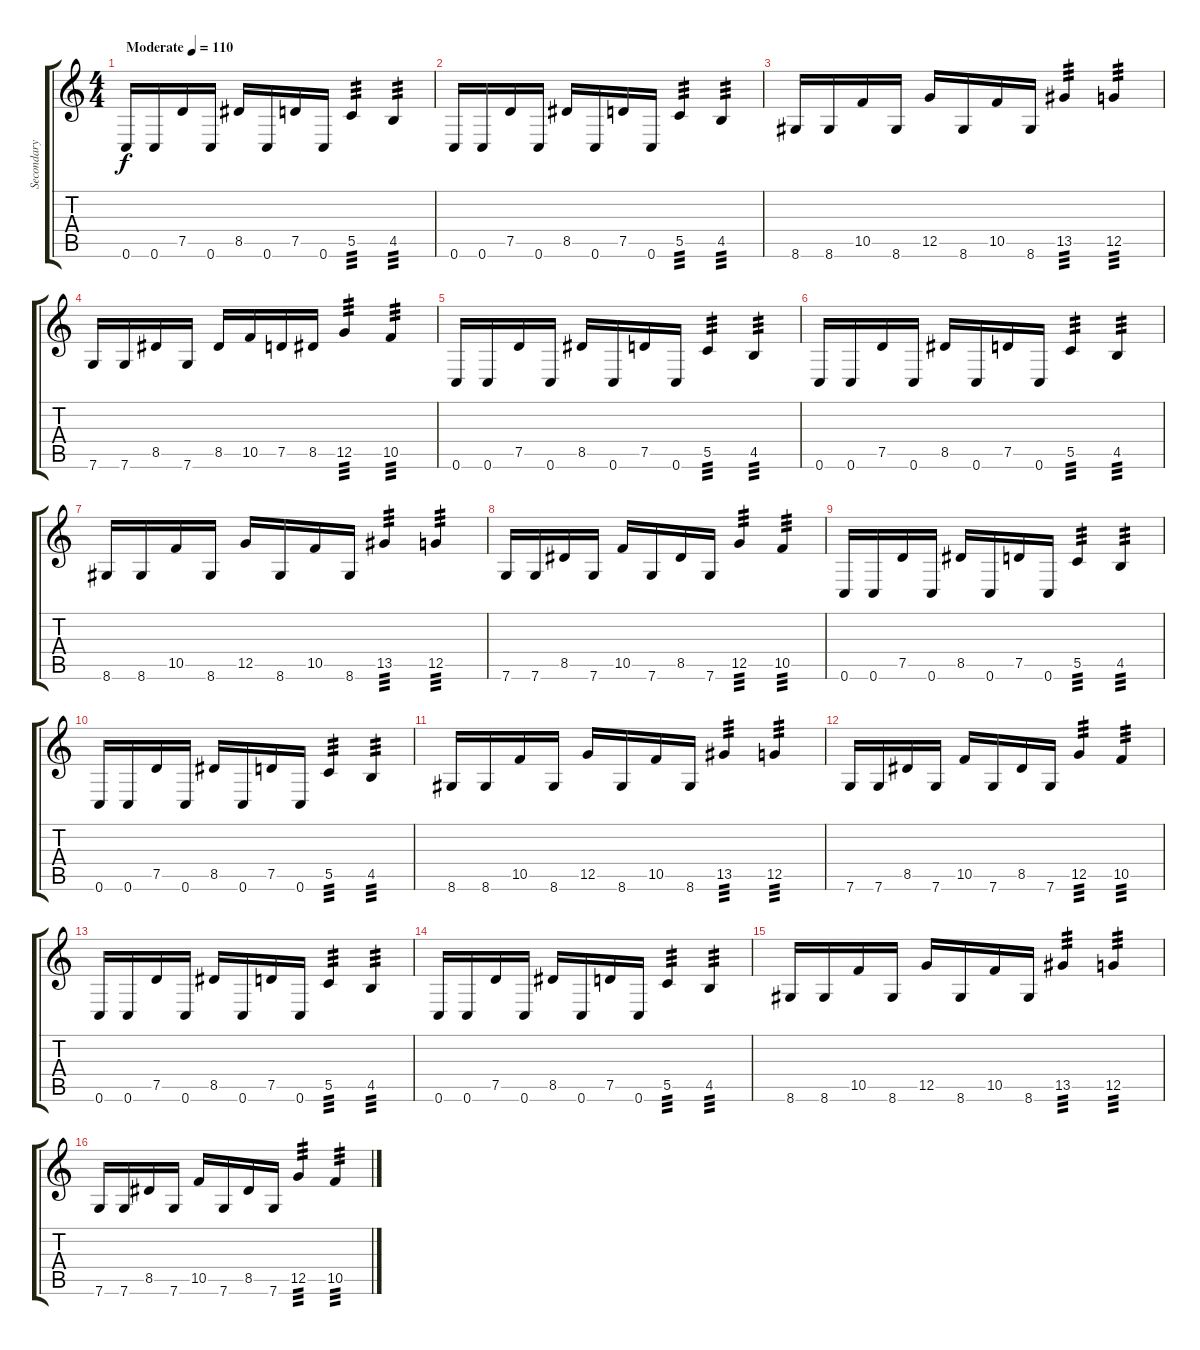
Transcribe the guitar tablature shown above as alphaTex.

\track ("Secondary gitbox" "Secondary ") {instrument overdrivenguitar}
\staff {score tabs}
\tuning (D4 A3 F3 C3 G2 C2) {hide}
\ts (4 4)
\tempo (110 "Moderate")
\clef g2
\ks c
0.6.16{dy f instrument overdrivenguitar} 0.6.16 7.5.16 0.6.16 8.5.16 0.6.16 7.5.16 0.6.16 5.5.4{tp 3} 4.5.4{tp 3} |
0.6.16 0.6.16 7.5.16 0.6.16 8.5.16 0.6.16 7.5.16 0.6.16 5.5.4{tp 3} 4.5.4{tp 3} |
8.6.16 8.6.16 10.5.16 8.6.16 12.5.16 8.6.16 10.5.16 8.6.16 13.5.4{tp 3} 12.5.4{tp 3} |
7.6.16 7.6.16 8.5.16 7.6.16 8.5.16 10.5.16 7.5.16 8.5.16 12.5.4{tp 3} 10.5.4{tp 3} |
0.6.16 0.6.16 7.5.16 0.6.16 8.5.16 0.6.16 7.5.16 0.6.16 5.5.4{tp 3} 4.5.4{tp 3} |
0.6.16 0.6.16 7.5.16 0.6.16 8.5.16 0.6.16 7.5.16 0.6.16 5.5.4{tp 3} 4.5.4{tp 3} |
8.6.16 8.6.16 10.5.16 8.6.16 12.5.16 8.6.16 10.5.16 8.6.16 13.5.4{tp 3} 12.5.4{tp 3} |
7.6.16 7.6.16 8.5.16 7.6.16 10.5.16 7.6.16 8.5.16 7.6.16 12.5.4{tp 3} 10.5.4{tp 3} |
0.6.16 0.6.16 7.5.16 0.6.16 8.5.16 0.6.16 7.5.16 0.6.16 5.5.4{tp 3} 4.5.4{tp 3} |
0.6.16 0.6.16 7.5.16 0.6.16 8.5.16 0.6.16 7.5.16 0.6.16 5.5.4{tp 3} 4.5.4{tp 3} |
8.6.16 8.6.16 10.5.16 8.6.16 12.5.16 8.6.16 10.5.16 8.6.16 13.5.4{tp 3} 12.5.4{tp 3} |
7.6.16 7.6.16 8.5.16 7.6.16 10.5.16 7.6.16 8.5.16 7.6.16 12.5.4{tp 3} 10.5.4{tp 3} |
0.6.16 0.6.16 7.5.16 0.6.16 8.5.16 0.6.16 7.5.16 0.6.16 5.5.4{tp 3} 4.5.4{tp 3} |
0.6.16 0.6.16 7.5.16 0.6.16 8.5.16 0.6.16 7.5.16 0.6.16 5.5.4{tp 3} 4.5.4{tp 3} |
8.6.16 8.6.16 10.5.16 8.6.16 12.5.16 8.6.16 10.5.16 8.6.16 13.5.4{tp 3} 12.5.4{tp 3} |
7.6.16 7.6.16 8.5.16 7.6.16 10.5.16 7.6.16 8.5.16 7.6.16 12.5.4{tp 3} 10.5.4{tp 3}
